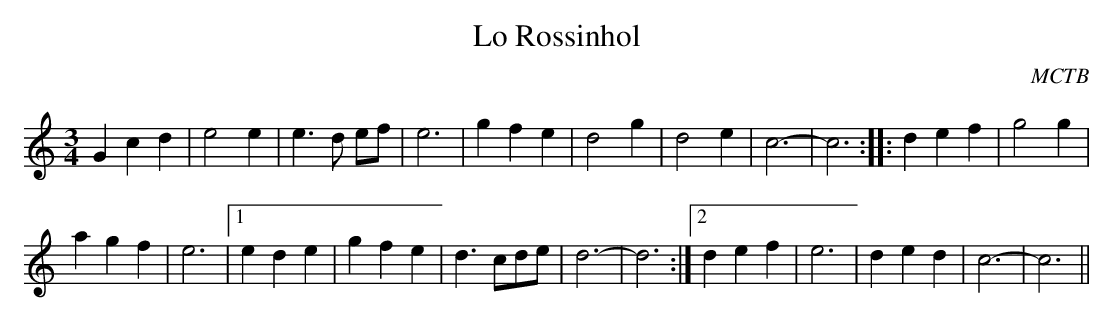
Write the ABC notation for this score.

X:1
T:Lo Rossinhol
C:MCTB
M:3/4
L:1/4
K:C
Gcd|e2e|e>d e/f/|e3|\
gfe|d2g|d2e|c3-|c3:|\
|:def|g2g|
agf|e3|1 ede|gfe|\
d>cd/e/|d3-|d3:|2 def|\
e3|ded|c3-|c3||
